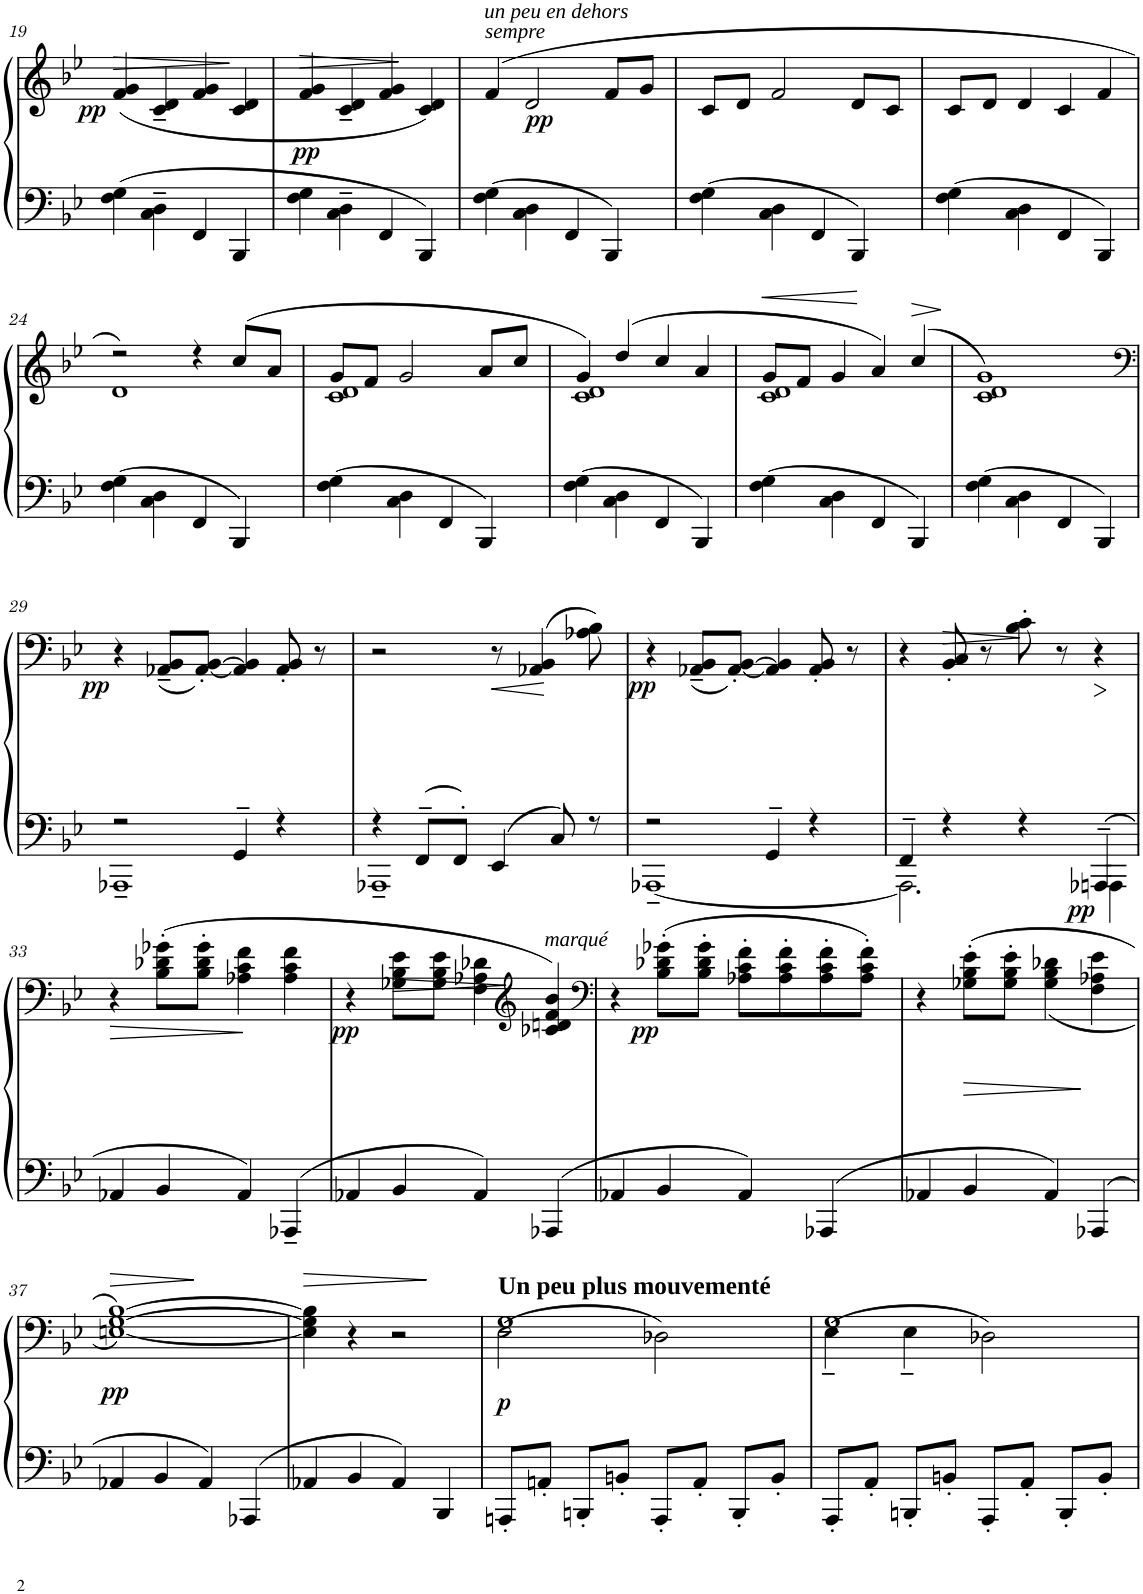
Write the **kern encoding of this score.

**kern	**kern	**dynam
*part1	*part1	*part1
*staff2	*staff1	*staff1/2
*I"PIANO	*	*
*I'Pno	*	*
!!LO:PB:g=z
*clefF4	*clefG2	*
*k[b-e-]	*k[b-e-]	*
*M2/2	*M2/2	*
=19	=19	=19
!	!	!LO:HP:b
!	!	!LO:DY:n=1:b
4F\ 4G\	(4f/ 4g/	> pp
4C\~ 4D\~	4c/~ 4d/~	.
4FF/	4f/ 4g/	.
4BBB-/	4c/ 4d/	]
=20	=20	=20
!	!	!LO:HP:b
!	!	!LO:DY:n=1:b
4F\ 4G\	4f/ 4g/	> pp
4C\~ 4D\~	4c/~ 4d/~	.
4FF/	4f/ 4g/	.
4BBB-/	4c/ 4d/)	]
=21	=21	=21
!	!LO:TX:a:i:t=sempre	!
!	!LO:TX:a:i:t=un peu en dehors	!
4F\ 4G\	(4f/	.
!	!	!LO:DY:b
4C\ 4D\	2d/	pp
4FF/	.	.
4BBB-/	8f/L	.
.	8g/J	.
=22	=22	=22
4F\ 4G\	8c/L	.
.	8d/J	.
4C\ 4D\	2f/	.
4FF/	.	.
4BBB-/	8d/L	.
.	8c/J	.
=23	=23	=23
4F\ 4G\	8c/L	.
.	8d/J	.
4C\ 4D\	4d/	.
4FF/	4c/	.
4BBB-/	4f/	.
!!LO:LB:g=z
=24	=24	=24
*	*^	*
4F\ 4G\	2r)	1d	.
4C\ 4D\	.	.	.
4FF/	4r	.	.
4BBB-/	(8cc/L	.	.
.	8a/J	.	.
=25	=25	=25	=25
4F\ 4G\	8g/L	1c 1d	.
.	8f/J	.	.
4C\ 4D\	2g/	.	.
4FF/	.	.	.
4BBB-/	8a/L	.	.
.	8cc/J	.	.
=26	=26	=26	=26
4F\ 4G\	4g/)	1c 1d	.
4C\ 4D\	(4dd/	.	.
4FF/	4cc/	.	.
4BBB-/	4a/	.	.
=27	=27	=27	=27
!	!	!	!LO:HP:b
4F\ 4G\	8g/L	1c 1d	<
.	8f/J	.	.
4C\ 4D\	4g/	.	.
4FF/	4a/)	.	.
!	!	!	!LO:HP:b
4BBB-/	(4cc/	.	>
*	*v	*v	*
.	.	[ ]
=28	=28	=28
*	*^	*
4F\ 4G\	1g)	1c 1d	.
4C\ 4D\	.	.	.
4FF/	.	.	.
4BBB-/	.	.	.
*	*v	*v	*
!!LO:LB:g=z
=29	=29	=29
*	*clefF4	*
*^	*	*
!	!	!	!LO:DY:b
2r	1AAA-X~	4r	pp
.	.	(8AA-X/~ 8BB-/~L	.
.	.	[8AA-/' [>8BB-/'J)	.
4GG~/	.	4AA-/] 4BB-/]	.
4r	.	8AA-/' 8BB-/'	.
.	.	8r	.
=30	=30	=30	=30
4r	1AAA-X~	2r	.
8FF~/L	.	.	.
8FF'/J	.	.	.
4EE-/	.	8r	.
.	.	(4AA-X/ 4BB-/	.
8C/	.	.	.
8r	.	8A-X\ 8B-\)	.
=31	=31	=31	=31
!	!	!	!LO:DY:b
2r	[1AAA-X~	4r	pp
.	.	(8AA-X/~ 8BB-/~L	.
.	.	[8AA-/' [>8BB-/'J)	.
4GG~/	.	4AA-/] 4BB-/]	.
4r	.	8AA-/' 8BB-/'	.
.	.	8r	.
=32	=32	=32	=32
4FF~/	2.AAA-\]	4r	.
!	!	!	!LO:HP:b
4r	.	8BB-/' 8C/'	>
.	.	8r	.
4r	.	8B-\' 8c\'	]
.	.	8r	.
!	!	!	!LO:DY:b=2
4AAA-X~/	4AAAn\	4r	pp
*v	*v	*	*
!!LO:LB:g=z
=33	=33	=33
4AA-X/	4r	.
4BB-/	(8B-\' 8d-X\' 8g-X\'L	.
.	8B-\' 8d-\' 8g-\'J	.
4AA-/	4A-X\ 4c\ 4f\	.
4AAA-X~/	4A-\ 4c\ 4f\	.
=34	=34	=34
!	!	!LO:DY:b
4AA-X/	4r	pp
!	!	!LO:HP:b
4BB-/	8G-X\ 8B-\ 8e-\L	>
.	8G-\ 8B-\ 8e-\J	.
4AA-/	4F\ 4A-X\ 4d-X\	]
*	*clefG2	*
!	!LO:TX:a:i:t=marqué	!
4AAA-X/	4c-X/ 4dn/ 4f/ 4b-/)	.
=35	=35	=35
*	*clefF4	*
4AA-X/	4r	.
!	!	!LO:DY:b
4BB-/	(8B-\' 8d-X\' 8g-X\'L	pp
.	8B-\' 8d-\' 8g-\'J	.
4AA-/	8A-X\' 8c\' 8f\'L	.
.	8A-\' 8c\' 8f\'	.
4AAA-X/	8A-\' 8c\' 8f\'	.
.	8A-\' 8c\' 8f\'J)	.
=36	=36	=36
4AA-X/	4r	.
!	!	!LO:HP:b
4BB-/	(8G-X\' 8B-\' 8e-\'L	>
.	8G-\' 8B-\' 8e-\'J	.
4AA-/	(<4G-\ 4B-\ 4d-X\	.
4AAA-X/	4F\ 4A-X\ 4e-\	]
!!LO:LB:g=z
=37	=37	=37
!	!	!LO:HP:b
!	!	!LO:DY:n=1:b
4AA-X/	[<1En [1G [1B-))	> pp
4BB-/	.	.
4AA-/	.	.
4AAA-X/	.	.
.	.	]
=38	=38	=38
!	!	!LO:HP:b
4AA-X/	4E\] 4G\] 4B-\]	>
4BB-/	4r	.
4AA-/	2r	.
4BBB-/	.	.
.	.	]
=39	=39	=39
*	*^	*
!	!LO:TX:a:B:t=Un peu plus mouvementé	!	!
!	!	!	!LO:DY:b
8AAAn'/L	(2E-\	1G~	p
8AAn'/J	.	.	.
8BBBn'/L	.	.	.
8BBn'/J	.	.	.
8AAA'/L	2D-X\)	.	.
8AA'/J	.	.	.
8BBB'/L	.	.	.
8BB'/J	.	.	.
=40	=40	=40	=40
8AAA'/L	(4E-~\	1G~	.
8AA'/J	.	.	.
8BBBn'/L	4E-~\	.	.
8BBn'/J	.	.	.
8AAA'/L	2D-X\)	.	.
8AA'/J	.	.	.
8BBB'/L	.	.	.
8BB'/J	.	.	.
*	*v	*v	*
=	=	=
*-	*-	*-
